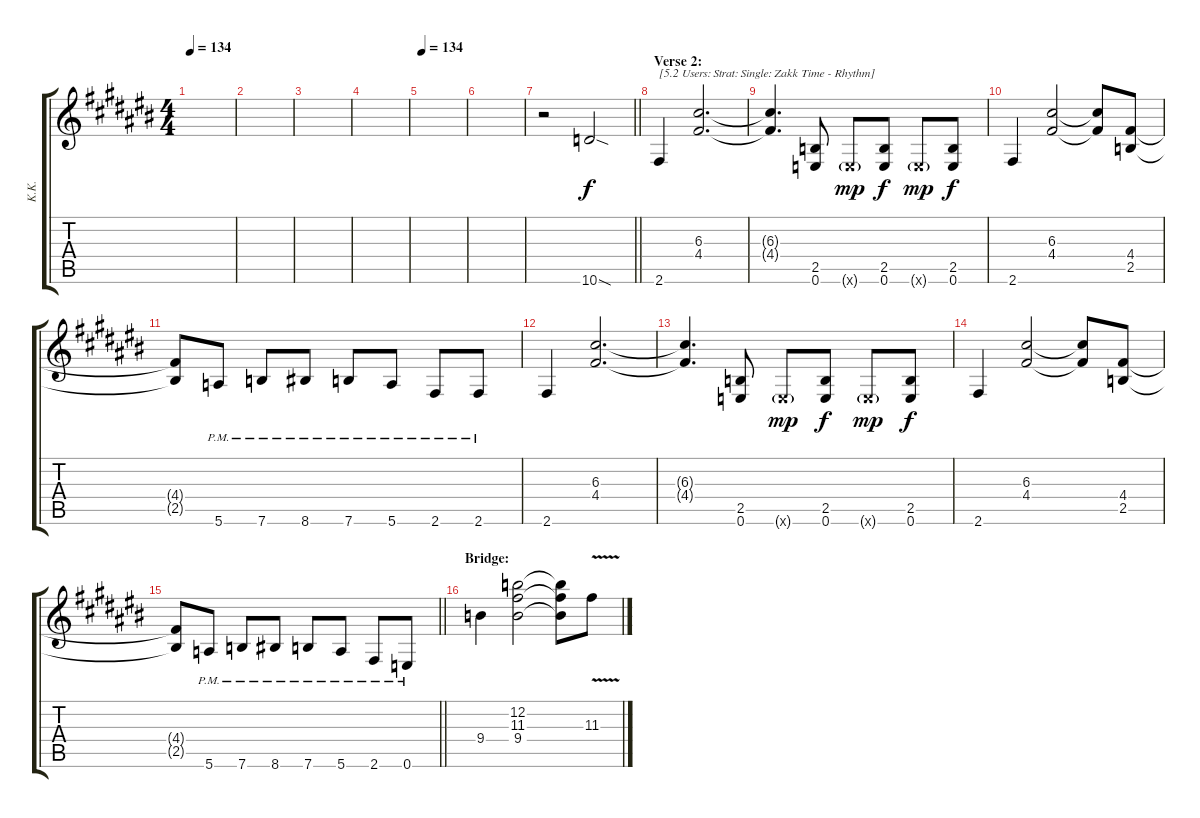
\track ("K.K." "K.K.") {instrument overdrivenguitar}
\staff {score tabs}
\tuning (E4 B3 G3 D3 A2 E2) {hide}
\ts (4 4)
\tempo 134
\clef g2
\ks c#
|
|
|
|
\tempo 134
|
|
\barLineRight lightlight
r.2 10.6{sod}.2 |
\section ("" "Verse 2:")
2.6.4{txt "[5.2 Users: Strat: Single: Zakk Time - Rhythm]" volume 12 instrument overdrivenguitar} (6.3 4.4).2{d} |
(6.3{t} 4.4{t}).4{d} (2.5 0.6).8 0.6{g x}.8{dy mp} (2.5 0.6).8{dy f} 0.6{g x}.8{dy mp} (2.5 0.6).8{dy f} |
2.6.4 (6.3 4.4).2 (6.3{t} 4.4{t}).8 (4.4 2.5).8 |
(4.4{t} 2.5{t}).8 5.6{pm}.8 7.6{pm}.8 8.6{pm}.8 7.6{pm}.8 5.6{pm}.8 2.6{pm}.8 2.6{pm}.8 |
2.6.4 (6.3 4.4).2{d} |
(6.3{t} 4.4{t}).4{d} (2.5 0.6).8 0.6{g x}.8{dy mp} (2.5 0.6).8{dy f} 0.6{g x}.8{dy mp} (2.5 0.6).8{dy f} |
2.6.4 (6.3 4.4).2 (6.3{t} 4.4{t}).8 (4.4 2.5).8 |
\barLineRight lightlight
(4.4{t} 2.5{t}).8 5.6{pm}.8 7.6{pm}.8 8.6{pm}.8 7.6{pm}.8 5.6{pm}.8 2.6{pm}.8 0.6{pm}.8 |
\section ("" "Bridge:")
9.4.4 (12.2 11.3 9.4).2 (12.2{t} 11.3{t} 9.4{t}).8 11.3{v}.8
